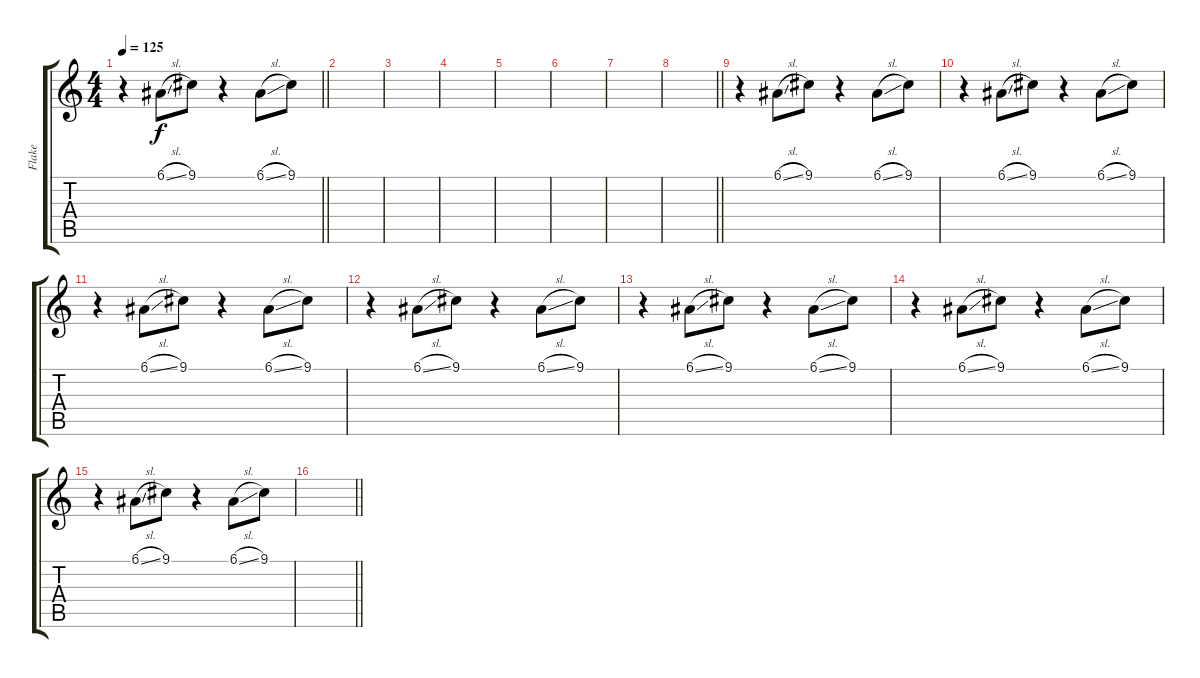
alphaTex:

\track ("Flake" "Flake") {instrument dulcimer}
\staff {score tabs}
\tuning (E4 B3 G3 D3 A2 E2) {hide}
\ts (4 4)
\tempo 125
\clef g2
\barLineRight lightlight
\ks c
r.4{dy f} 6.1{sl}.8 9.1.8 r.4 6.1{sl}.8 9.1.8 |
|
|
|
|
|
|
\barLineRight lightlight
|
r.4 6.1{sl}.8 9.1.8 r.4 6.1{sl}.8 9.1.8 |
r.4 6.1{sl}.8 9.1.8 r.4 6.1{sl}.8 9.1.8 |
r.4 6.1{sl}.8 9.1.8 r.4 6.1{sl}.8 9.1.8 |
r.4 6.1{sl}.8 9.1.8 r.4 6.1{sl}.8 9.1.8 |
r.4 6.1{sl}.8 9.1.8 r.4 6.1{sl}.8 9.1.8 |
r.4 6.1{sl}.8 9.1.8 r.4 6.1{sl}.8 9.1.8 |
r.4 6.1{sl}.8 9.1.8 r.4 6.1{sl}.8 9.1.8 |
\barLineRight lightlight
